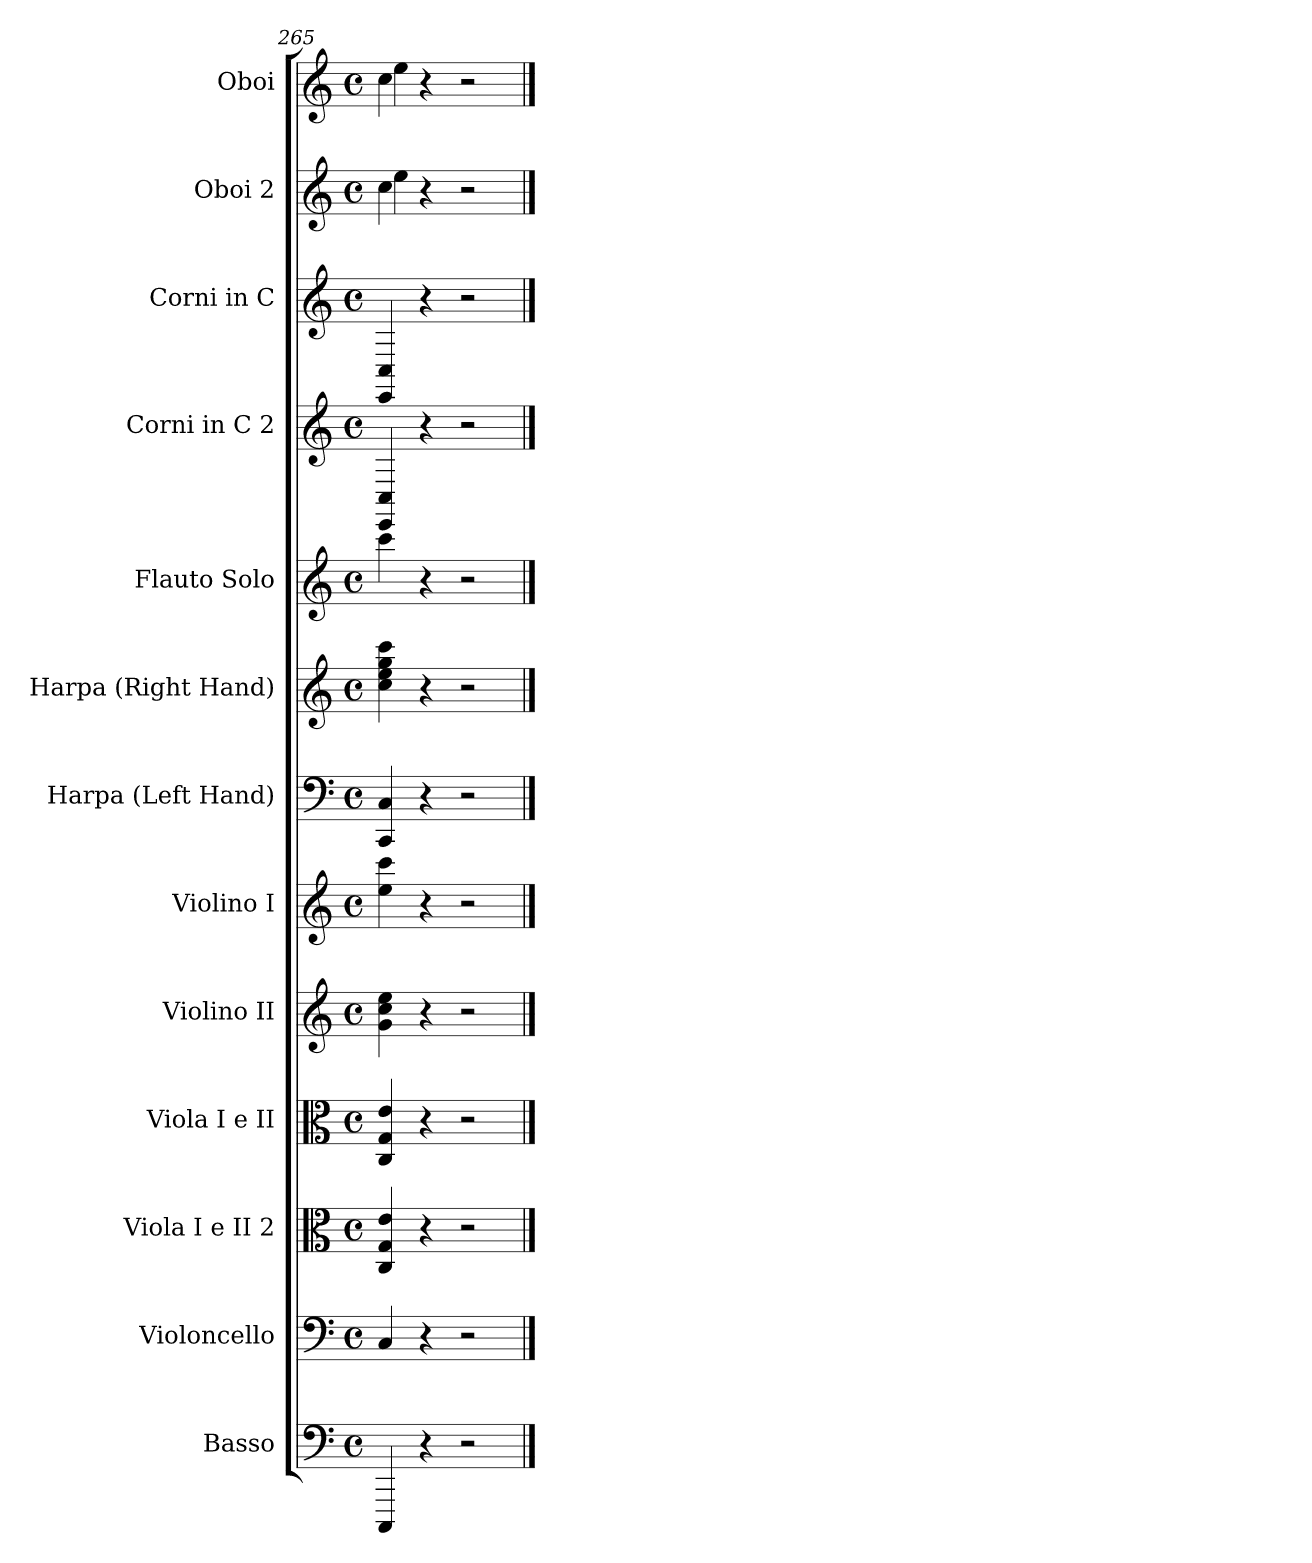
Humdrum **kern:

**kern	**kern	**kern	**kern	**kern	**kern	**kern	**kern	**kern	**kern	**kern	**kern	**kern
*part13	*part12	*part11	*part10	*part9	*part8	*part7	*part6	*part5	*part4	*part3	*part2	*part1
*staff13	*staff12	*staff11	*staff10	*staff9	*staff8	*staff7	*staff6	*staff5	*staff4	*staff3	*staff2	*staff1
*I"Basso	*I"Violoncello	*I"Viola I e II 2	*I"Viola I e II	*I"Violino II	*I"Violino I	*I"Harpa (Left Hand)	*I"Harpa (Right Hand)	*I"Flauto Solo	*I"Corni in C 2	*I"Corni in C	*I"Oboi 2	*I"Oboi
*	*	*	*	*	*	*I'Hp	*I'Hp	*I'Fl	*	*	*I'Ob	*I'Ob
*clefF4	*clefF4	*clefC3	*clefC3	*clefG2	*clefG2	*clefF4	*clefG2	*clefG2	*clefG2	*clefG2	*clefG2	*clefG2
*ITrd0c12	*	*	*	*	*	*	*	*	*ITrd0c12	*ITrd0c12	*	*
*k[]	*k[]	*k[]	*k[]	*k[]	*k[]	*k[]	*k[]	*k[]	*k[]	*k[]	*k[]	*k[]
*C:	*C:	*C:	*C:	*C:	*C:	*C:	*C:	*C:	*C:	*C:	*C:	*C:
*M4/4	*M4/4	*M4/4	*M4/4	*M4/4	*M4/4	*M4/4	*M4/4	*M4/4	*M4/4	*M4/4	*M4/4	*M4/4
*met(c)	*met(c)	*met(c)	*met(c)	*met(c)	*met(c)	*met(c)	*met(c)	*met(c)	*met(c)	*met(c)	*met(c)	*met(c)
=265	=265	=265	=265	=265	=265	=265	=265	=265	=265	=265	=265	=265
*	*	*	*	*	*	*	*	*	*	*	*^	*^
4CCC/	4C/	4C/ 4G/ 4e/	4C/ 4G/ 4e/	4g\ 4cc\ 4ee\	4ee\ 4ccc\	4CC/ 4C/	4cc\ 4ee\ 4gg\ 4ccc\	4ccc\	4EE/ 4C/	4EE/ 4C/	4cc\	4ee\	4cc\	4ee\
4r	4r	4r	4r	4r	4r	4r	4r	4r	4r	4r	4r	2.ryy	4r	2.ryy
2r	2r	2r	2r	2r	2r	2r	2r	2r	2r	2r	2r	.	2r	.
*	*	*	*	*	*	*	*	*	*	*	*v	*v	*	*
*	*	*	*	*	*	*	*	*	*	*	*	*v	*v
==	==	==	==	==	==	==	==	==	==	==	==	==
*-	*-	*-	*-	*-	*-	*-	*-	*-	*-	*-	*-	*-
